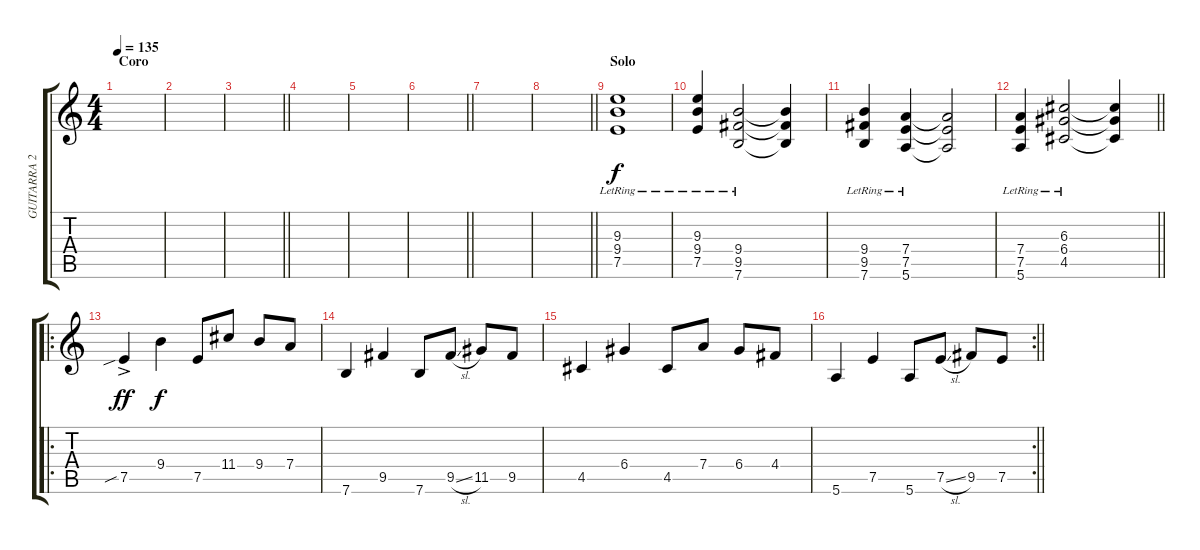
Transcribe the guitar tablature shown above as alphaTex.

\track ("GUITARRA 2 (SOLO)" "GUITARRA 2") {instrument overdrivenguitar}
\staff {score tabs}
\tuning (E4 B3 G3 D3 A2 E2) {hide}
\ts (4 4)
\section ("" "Coro")
\tempo 135
\clef g2
\ks c
|
|
\barLineRight lightlight
|
|
|
\barLineRight lightlight
|
|
\barLineRight lightlight
|
\section ("" "Solo")
(9.3 9.4 7.5{lr}).1 |
(9.3 9.4{lr} 7.5{lr}).4 (9.4{lr} 9.5{lr} 7.6{lr}).2 (9.4{t} 9.5{t} 7.6{t}).4 |
(9.4{lr} 9.5{lr} 7.6{lr}).4 (7.4{lr} 7.5{lr} 5.6{lr}).4 (7.4{t} 7.5{t} 5.6{t}).2 |
\barLineRight lightlight
(7.4{lr} 7.5{lr} 5.6{lr}).4 (6.3 6.4{lr} 4.5{lr}).2{volume 10} (6.3{t} 6.4{t} 4.5{t}).4 |
\ro
7.5{sib ac}.4{dy ff} 9.4.4{dy f} 7.5.8 11.4.8 9.4.8 7.4.8 |
7.6.4 9.5.4 7.6.8 9.5{sl}.8 11.5.8 9.5.8 |
4.5.4 6.4.4 4.5.8 7.4.8 6.4.8 4.4.8 |
\rc 2
\barLineRight lightlight
5.6.4 7.5.4 5.6.8 7.5{sl}.8 9.5.8 7.5.8
